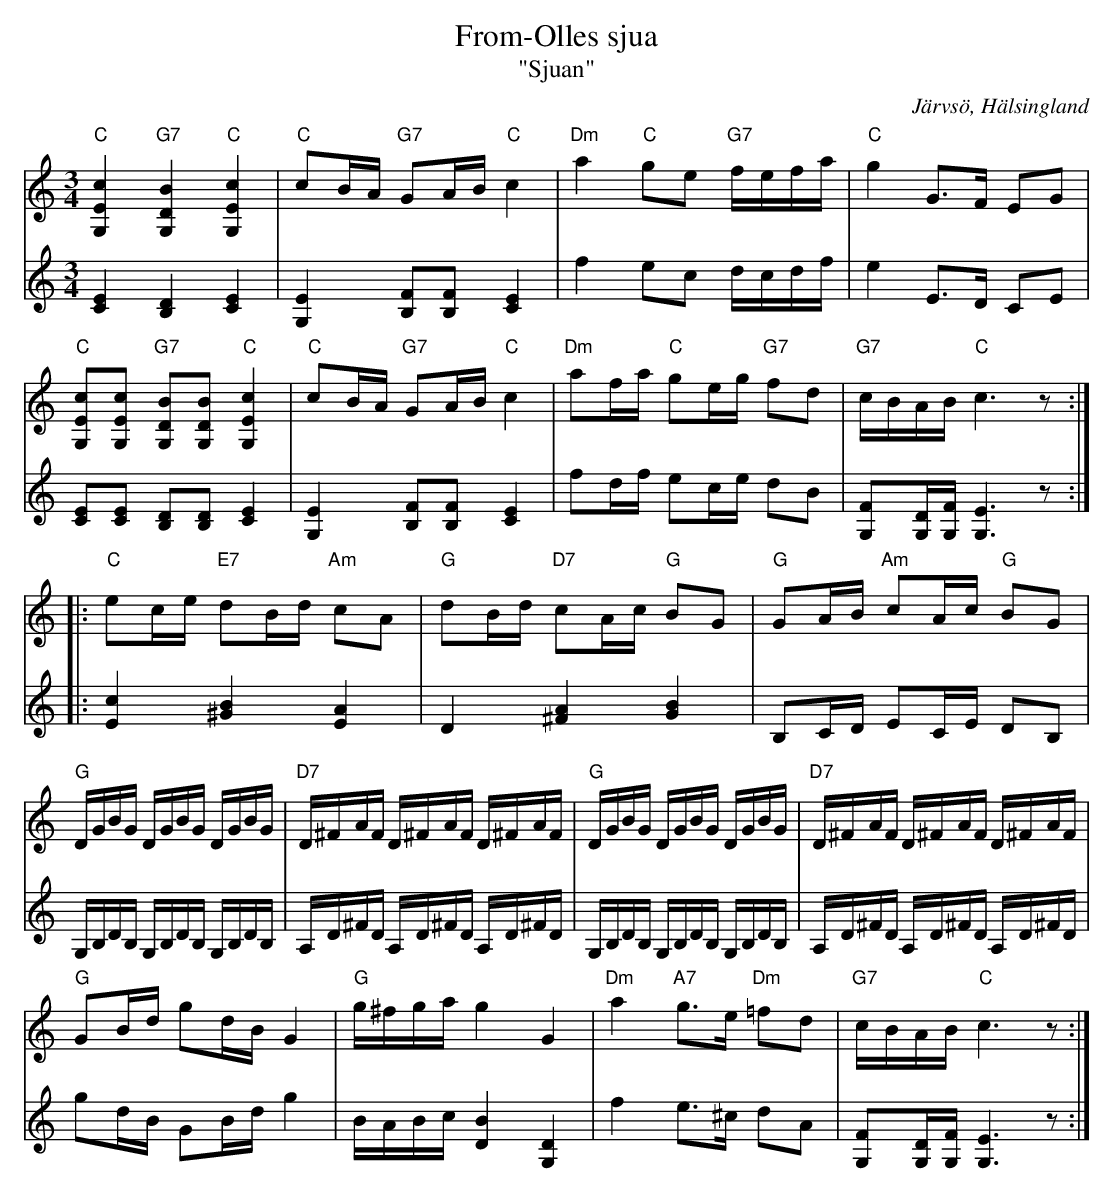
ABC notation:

X:1
T:From-Olles sjua
T:"Sjuan"
O:Järvsö, Hälsingland
L:1/16
M:3/4
K:C
V:1
"C" [G,Ec]4"G7" [G,DB]4"C" [G,Ec]4 |"C" c2BA"G7" G2AB"C" c4 |"Dm" a4"C" g2e2"G7" fefa | "C" g4 G2>F2 E2G2 |
"C" [G,Ec]2[G,Ec]2"G7" [G,DB]2[G,DB]2"C" [G,Ec]4 | "C" c2BA"G7" G2AB"C" c4 |"Dm" a2fa"C" g2eg"G7" f2d2 |"G7" cBAB"C" c6 z2 ::
"C" e2ce"E7" d2Bd"Am" c2A2 |"G" d2Bd"D7" c2Ac"G" B2G2 |"G" G2AB"Am" c2Ac"G" B2G2 |
"G" DGBG DGBG DGBG |"D7" D^FAF D^FAF D^FAF |"G" DGBG DGBG DGBG |"D7" D^FAF D^FAF D^FAF |
"G" G2Bd g2dB G4 |"G" g^fga g4 G4 | "Dm" a4"A7" g2>e2"Dm" =f2d2 |"G7" cBAB"C" c6 z2 :|
V:2
[CE]4 [B,D]4 [CE]4 | [G,E]4 [B,F]2[B,F]2 [CE]4 | f4 e2c2 dcdf | e4 E2>D2 C2E2 |
[CE]2[CE]2 [B,D]2[B,D]2 [CE]4 | [G,E]4 [B,F]2[B,F]2 [CE]4 | f2df e2ce d2B2 |
[G,F]2[G,D][G,F] [G,E]6 z2 :: [Ec]4 [^GB]4 [EA]4 | D4 [^FA]4 [GB]4 | B,2CD E2CE D2B,2 |
G,B,DB, G,B,DB, G,B,DB, | A,D^FD A,D^FD A,D^FD |G,B,DB, G,B,DB, G,B,DB, | A,D^FD A,D^FD A,D^FD |
g2dB G2Bd g4 | BABc [DB]4 [G,D]4 | f4 e2>^c2 d2A2 | [G,F]2[G,D][G,F] [G,E]6 z2 :|
